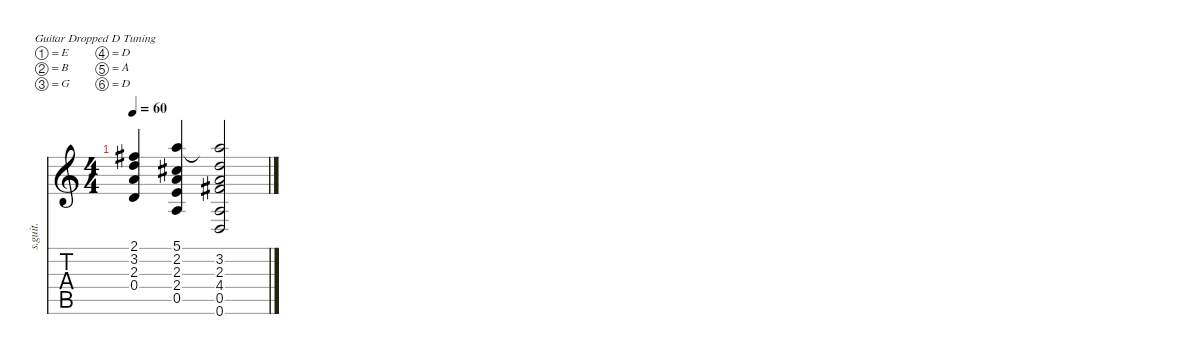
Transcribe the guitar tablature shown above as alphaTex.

\defaultSystemsLayout 4
\hideDynamics
\bracketExtendMode nobrackets
\track ("Guitar 1" "s.guit.") {instrument acousticguitarsteel}
\staff {score tabs}
\tuning (E4 B3 G3 D3 A2 D2)
\ts (4 4)
\tempo 60
\clef g2
\ks c
(2.1{acc #} 3.2 2.3 0.4).4{dy f beam Up} (5.1 2.2{acc #} 2.3 2.4 0.5).4{beam Up} (5.1{t} 3.2 2.3 4.4{acc #} 0.5 0.6).2{beam Up}
